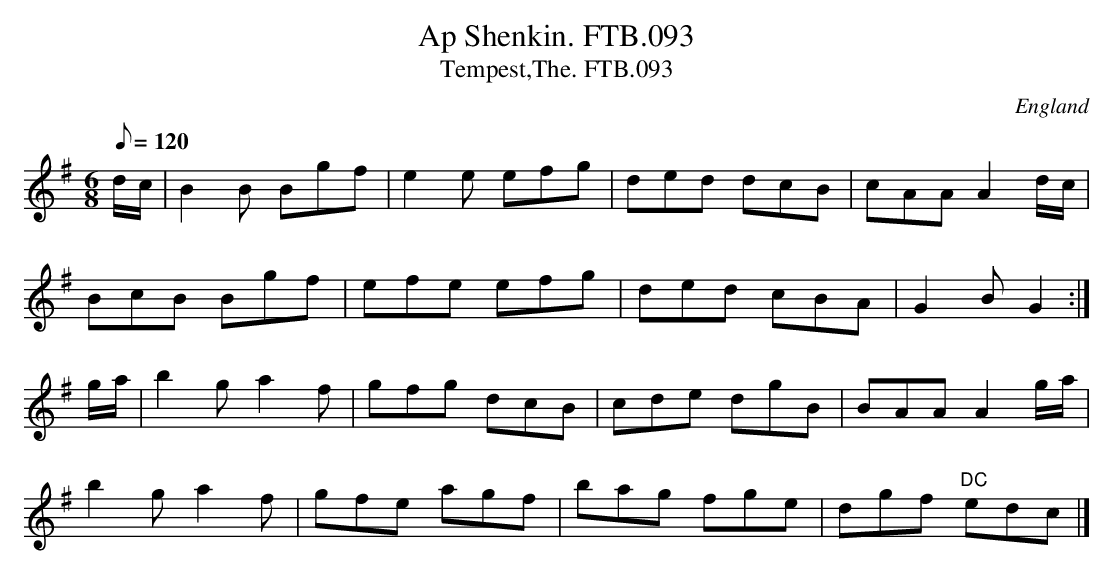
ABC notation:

X:1
T:Ap Shenkin. FTB.093
T:Tempest,The. FTB.093
M:6/8
Q:120
O:England
K:G
d/c/|B2B Bgf|e2e efg|ded dcB|cAA A2d/c/|
BcB Bgf|efe efg|ded cBA|G2B G2:|
g/a/|b2g a2f|gfg dcB|cde dgB|BAA A2g/a/|
b2g a2f|gfe agf|bag fge|dgf"DC" edc|]
